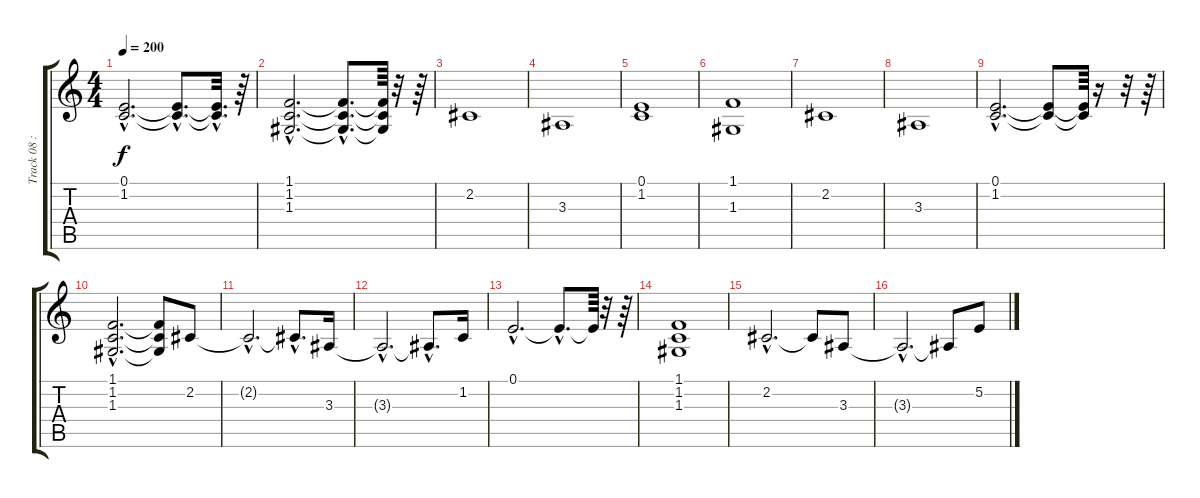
\track ("Track 08 : unspecified" "Track 08 :") {instrument stringensemble1}
\staff {score tabs}
\tuning (E4 B3 G3 D3 A2 E2) {hide}
\ts (4 4)
\tempo 200
\clef g2
\ks c
(0.1{hac} 1.2{hac}).2{d dy f} (0.1{hac t} 1.2{hac t}).8{d} (0.1{hac t} 1.2{hac t}).32{d} r.64 |
(1.1{hac} 1.2{hac} 1.3{hac}).2{d} (1.1{hac t} 1.2{hac t} 1.3{hac t}).8{d} (1.1{t} 1.2{t} 1.3{t}).64 r.32 r.64 |
2.2.1 |
3.3.1 |
(0.1 1.2).1 |
(1.1 1.3).1 |
2.2.1 |
3.3.1 |
(0.1{hac} 1.2{hac}).2{d} (0.1{t} 1.2{t}).8 (0.1{t} 1.2{t}).64 r.16 r.32 r.64 |
(1.1{hac} 1.2{hac} 1.3{hac}).2{d} (1.1{t} 1.2{t} 1.3{t}).8 2.2.8 |
2.2{hac t}.2{d} 2.2{hac t}.8{d} 3.3.16 |
3.3{hac t}.2{d} 3.3{hac t}.8{d} 1.2.16 |
0.1{hac}.2{d} 0.1{hac t}.8{d} 0.1{t}.64 r.32 r.64 |
(1.1 1.2 1.3).1 |
2.2{hac}.2{d} 2.2{t}.8 3.3.8 |
3.3{hac t}.2{d} 3.3{t}.8 5.2.8
